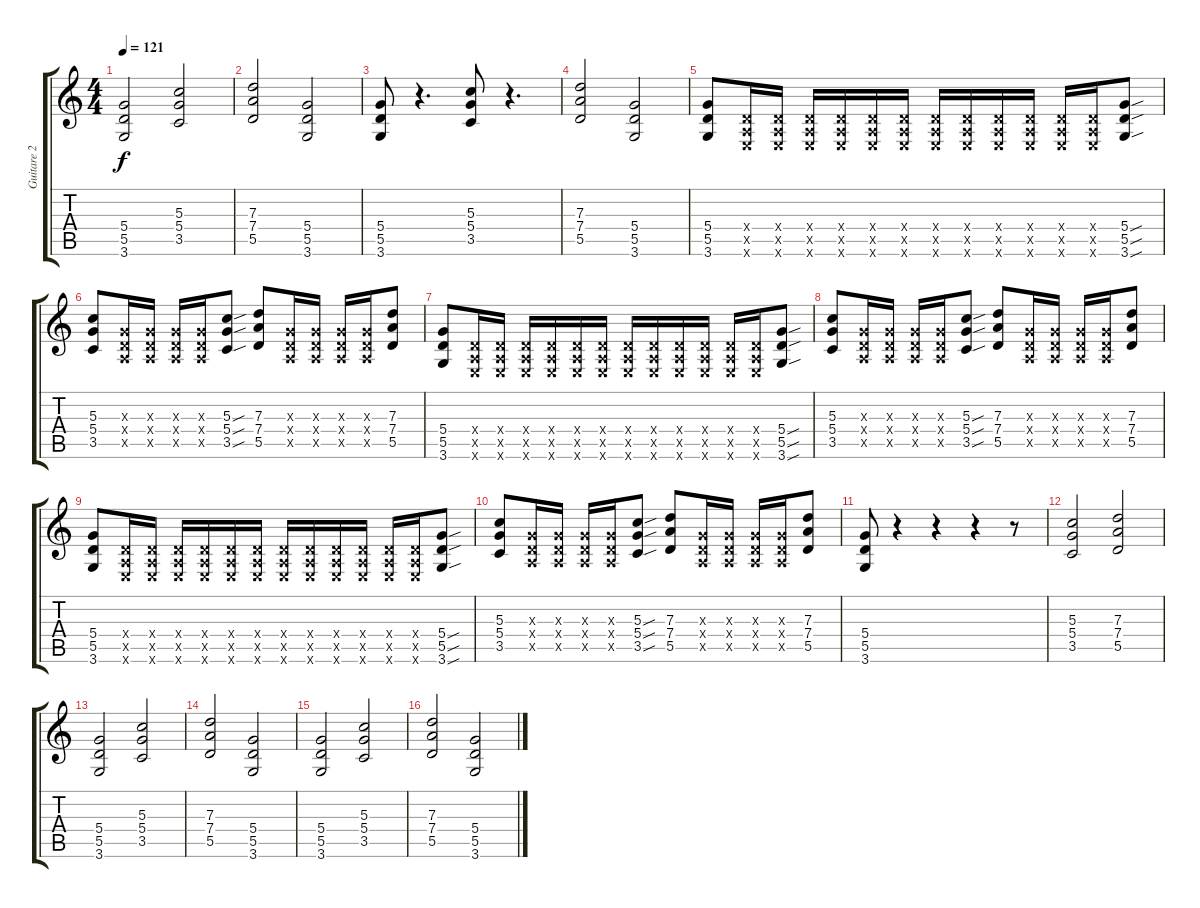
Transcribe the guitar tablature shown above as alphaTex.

\track ("Guitare 2" "Guitare 2") {instrument distortionguitar}
\staff {score tabs}
\tuning (E4 B3 G3 D3 A2 E2) {hide}
\ts (4 4)
\tempo 121
\clef g2
\ks c
(5.4 5.5 3.6).2{dy f} (5.3 5.4 3.5).2 |
(7.3 7.4 5.5).2 (5.4 5.5 3.6).2 |
(5.4 5.5 3.6).8 r.4{d} (5.3 5.4 3.5).8 r.4{d} |
(7.3 7.4 5.5).2 (5.4 5.5 3.6).2 |
(5.4 5.5 3.6).8 (0.4{x} 0.5{x} 0.6{x}).16 (0.4{x} 0.5{x} 0.6{x}).16 (0.4{x} 0.5{x} 0.6{x}).16 (0.4{x} 0.5{x} 0.6{x}).16 (0.4{x} 0.5{x} 0.6{x}).16 (0.4{x} 0.5{x} 0.6{x}).16 (0.4{x} 0.5{x} 0.6{x}).16 (0.4{x} 0.5{x} 0.6{x}).16 (0.4{x} 0.5{x} 0.6{x}).16 (0.4{x} 0.5{x} 0.6{x}).16 (0.4{x} 0.5{x} 0.6{x}).16 (0.4{x} 0.5{x} 0.6{x}).16 (5.4{sou} 5.5{sou} 3.6{sou}).8 |
(5.3 5.4 3.5).8 (0.3{x} 0.4{x} 0.5{x}).16 (0.3{x} 0.4{x} 0.5{x}).16 (0.3{x} 0.4{x} 0.5{x}).16 (0.3{x} 0.4{x} 0.5{x}).16 (5.3{sou} 5.4{sou} 3.5{sou}).8 (7.3 7.4 5.5).8 (0.3{x} 0.4{x} 0.5{x}).16 (0.3{x} 0.4{x} 0.5{x}).16 (0.3{x} 0.4{x} 0.5{x}).16 (0.3{x} 0.4{x} 0.5{x}).16 (7.3 7.4 5.5).8 |
(5.4 5.5 3.6).8 (0.4{x} 0.5{x} 0.6{x}).16 (0.4{x} 0.5{x} 0.6{x}).16 (0.4{x} 0.5{x} 0.6{x}).16 (0.4{x} 0.5{x} 0.6{x}).16 (0.4{x} 0.5{x} 0.6{x}).16 (0.4{x} 0.5{x} 0.6{x}).16 (0.4{x} 0.5{x} 0.6{x}).16 (0.4{x} 0.5{x} 0.6{x}).16 (0.4{x} 0.5{x} 0.6{x}).16 (0.4{x} 0.5{x} 0.6{x}).16 (0.4{x} 0.5{x} 0.6{x}).16 (0.4{x} 0.5{x} 0.6{x}).16 (5.4{sou} 5.5{sou} 3.6{sou}).8 |
(5.3 5.4 3.5).8 (0.3{x} 0.4{x} 0.5{x}).16 (0.3{x} 0.4{x} 0.5{x}).16 (0.3{x} 0.4{x} 0.5{x}).16 (0.3{x} 0.4{x} 0.5{x}).16 (5.3{sou} 5.4{sou} 3.5{sou}).8 (7.3 7.4 5.5).8 (0.3{x} 0.4{x} 0.5{x}).16 (0.3{x} 0.4{x} 0.5{x}).16 (0.3{x} 0.4{x} 0.5{x}).16 (0.3{x} 0.4{x} 0.5{x}).16 (7.3 7.4 5.5).8 |
(5.4 5.5 3.6).8 (0.4{x} 0.5{x} 0.6{x}).16 (0.4{x} 0.5{x} 0.6{x}).16 (0.4{x} 0.5{x} 0.6{x}).16 (0.4{x} 0.5{x} 0.6{x}).16 (0.4{x} 0.5{x} 0.6{x}).16 (0.4{x} 0.5{x} 0.6{x}).16 (0.4{x} 0.5{x} 0.6{x}).16 (0.4{x} 0.5{x} 0.6{x}).16 (0.4{x} 0.5{x} 0.6{x}).16 (0.4{x} 0.5{x} 0.6{x}).16 (0.4{x} 0.5{x} 0.6{x}).16 (0.4{x} 0.5{x} 0.6{x}).16 (5.4{sou} 5.5{sou} 3.6{sou}).8 |
(5.3 5.4 3.5).8 (0.3{x} 0.4{x} 0.5{x}).16 (0.3{x} 0.4{x} 0.5{x}).16 (0.3{x} 0.4{x} 0.5{x}).16 (0.3{x} 0.4{x} 0.5{x}).16 (5.3{sou} 5.4{sou} 3.5{sou}).8 (7.3 7.4 5.5).8 (0.3{x} 0.4{x} 0.5{x}).16 (0.3{x} 0.4{x} 0.5{x}).16 (0.3{x} 0.4{x} 0.5{x}).16 (0.3{x} 0.4{x} 0.5{x}).16 (7.3 7.4 5.5).8 |
(5.4 5.5 3.6).8 r.4 r.4 r.4 r.8 |
(5.3 5.4 3.5).2 (7.3 7.4 5.5).2 |
(5.4 5.5 3.6).2 (5.3 5.4 3.5).2 |
(7.3 7.4 5.5).2 (5.4 5.5 3.6).2 |
(5.4 5.5 3.6).2 (5.3 5.4 3.5).2 |
(7.3 7.4 5.5).2 (5.4 5.5 3.6).2
